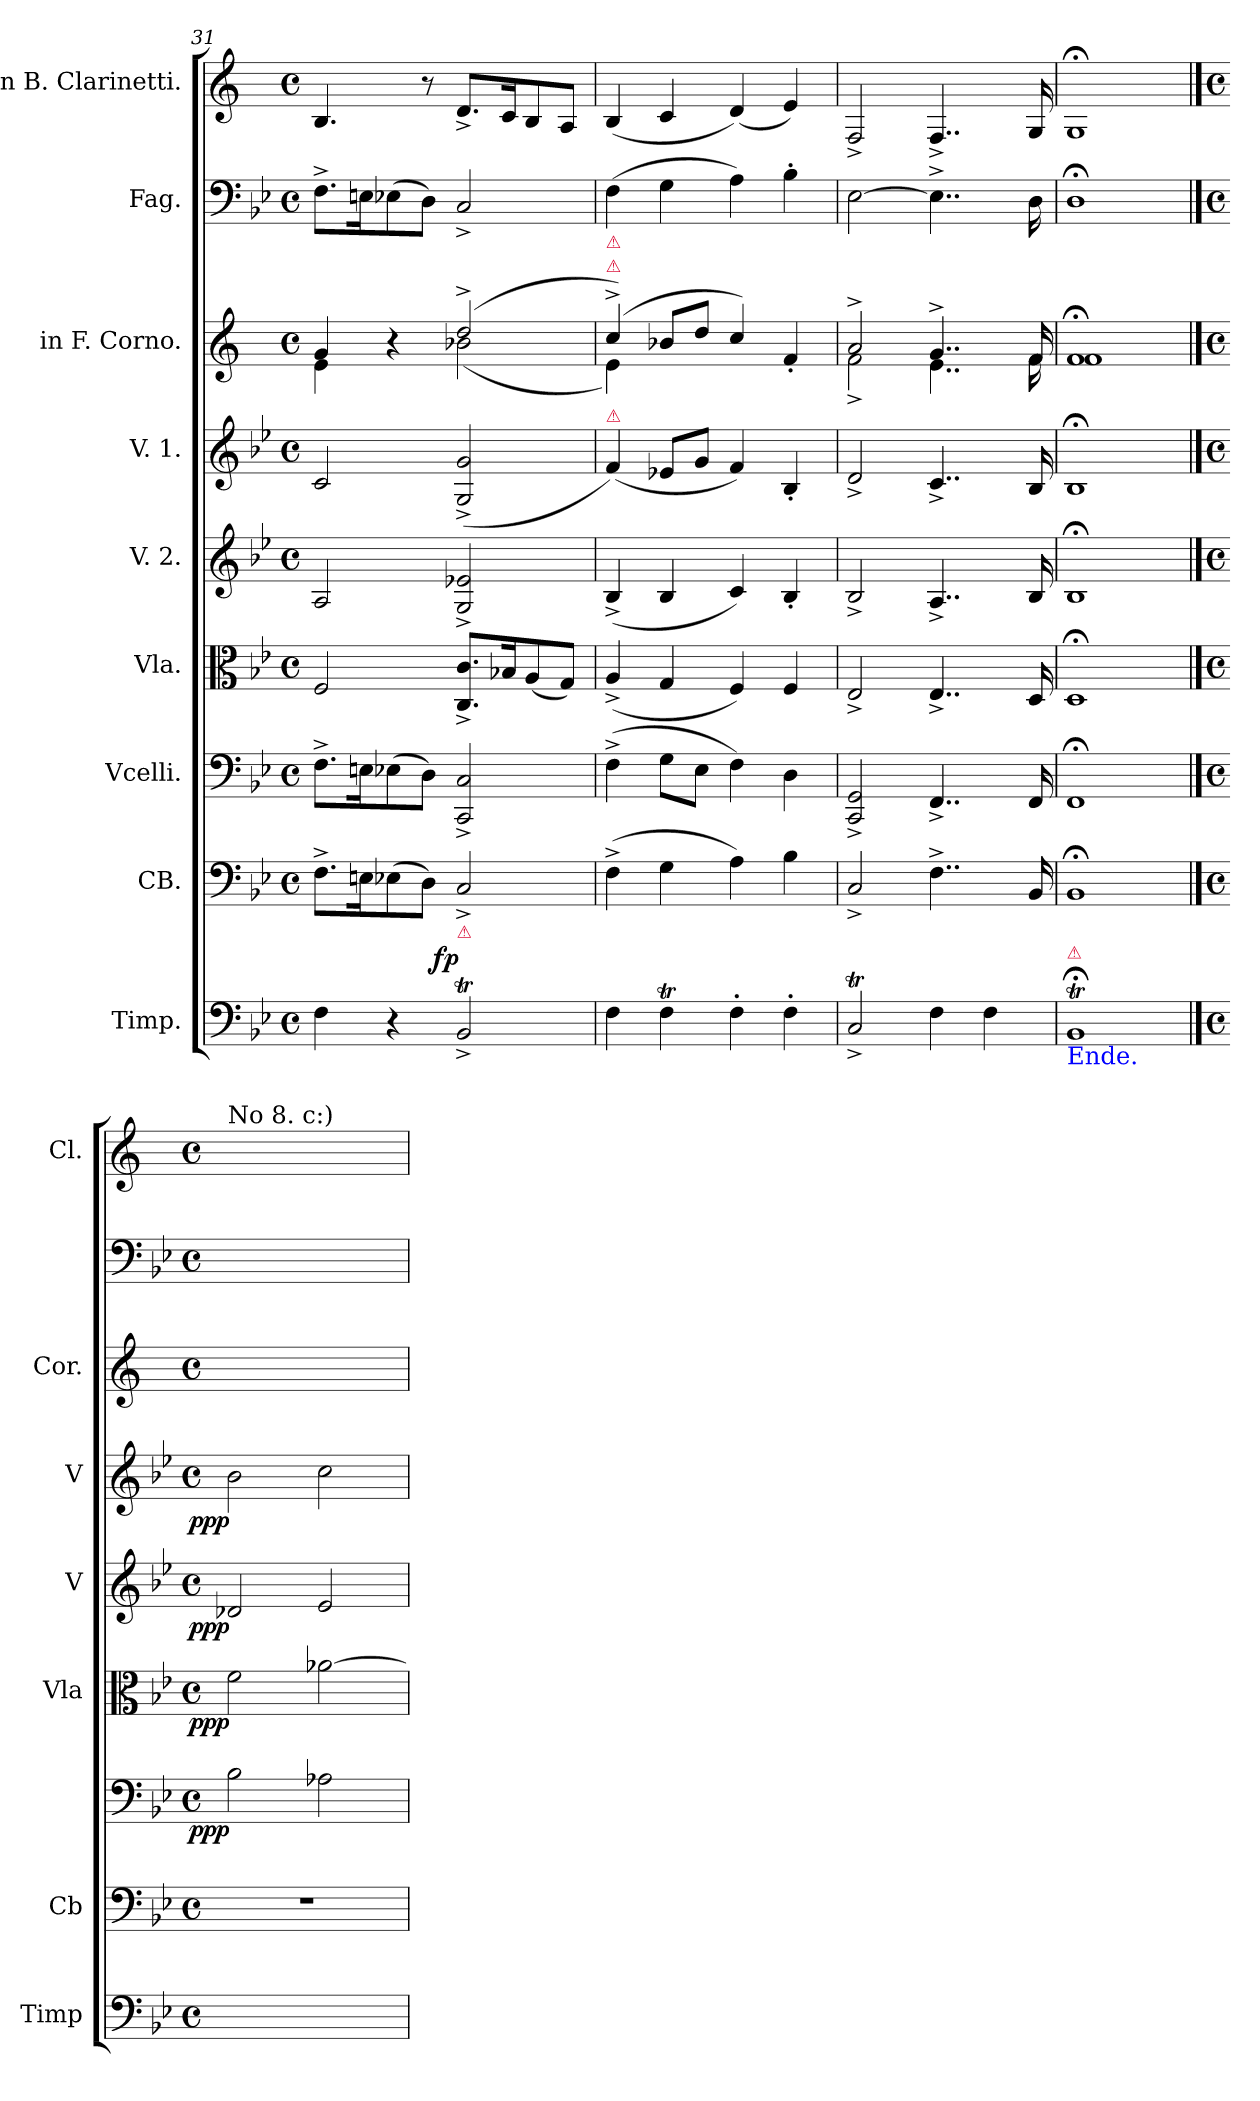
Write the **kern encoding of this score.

**kern	**dynam	**kern	**kern	**dynam	**kern	**dynam	**kern	**dynam	**kern	**dynam	**kern	**kern	**kern
*part9	*part9	*part8	*part7	*part7	*part6	*part6	*part5	*part5	*part4	*part4	*part3	*part2	*part1
*staff9	*staff9	*staff8	*staff7	*staff7	*staff6	*staff6	*staff5	*staff5	*staff4	*staff4	*staff3	*staff2	*staff1
*I"Timp.	*	*I"CB.	*I"Vcelli.	*	*I"Vla.	*	*I"V. 2.	*	*I"V. 1.	*	*I"in F. Corno.	*I"Fag.	*I"in B. Clarinetti.
*I'Timp	*	*I'Cb	*	*	*I'Vla	*	*I'V	*	*I'V	*	*I'Cor.	*	*I'Cl.
*clefF4	*	*clefF4	*clefF4	*	*clefC3	*	*clefG2	*	*clefG2	*	*clefG2	*clefF4	*clefG2
*	*	*	*	*	*	*	*	*	*	*	*ITrd4c7	*	*ITrd1c2
*k[b-e-]	*	*k[b-e-]	*k[b-e-]	*	*k[b-e-]	*	*k[b-e-]	*	*k[b-e-]	*	*k[b-]	*k[b-e-]	*k[b-e-]
*M4/4	*	*M4/4	*M4/4	*	*M4/4	*	*M4/4	*	*M4/4	*	*M4/4	*M4/4	*M4/4
*met(c)	*	*met(c)	*met(c)	*	*met(c)	*	*met(c)	*	*met(c)	*	*met(c)	*met(c)	*met(c)
=31	=31	=31	=31	=31	=31	=31	=31	=31	=31	=31	=31	=31	=31
*	*	*	*	*	*	*	*	*	*	*	*^	*	*
4F\	.	8.F^\L	8.F^\L	.	2F/	.	2A/	.	2c/	.	4c/	4A\	8.F^>\L	4.A/
.	.	16En\K	16En\K	.	.	.	.	.	.	.	.	.	16En\K	.
4r	.	(8E-X\	(8E-X\	.	.	.	.	.	.	.	4r	4ryy	(>8E-X\	.
.	.	8D\J)	8D\J)	.	.	.	.	.	.	.	.	.	8D\J)	8r
!LO:TX:a:color=crimson:t=⚠	!	!	!	!	!	!	!	!	!	!	!	!	!	!
!	!LO:DY:a:rj	!	!	!	!	!	!	!	!	!	!	!	!	!
2BB-T^</	fp	2C^/	2CC^/ 2C^/	.	8.C^</ 8.c^</L	.	2G^</ 2e-X^</	.	(>2G^/ 2g^/	.	(>2g^>/	(<2e-X\	2C^</	8.c^</L
.	.	.	.	.	16B-X/K	.	.	.	.	.	.	.	.	16B-/K
.	.	.	.	.	(<8A/	.	.	.	.	.	.	.	.	8A/
.	.	.	.	.	8G/J)	.	.	.	.	.	.	.	.	8G/J
=32	=32	=32	=32	=32	=32	=32	=32	=32	=32	=32	=32	=32	=32	=32
!	!	!	!	!	!	!	!	!	!	!	!LO:TX:a:color=crimson:t=⚠	!	!	!
!	!	!	!	!	!	!	!	!	!	!	!LO:TX:a:color=crimson:t=⚠	!	!	!
!	!	!	!	!	!	!	!	!	!LO:TX:a:color=crimson:t=⚠	!	!	!	!	!
4F\	.	(>4F^>\	(4F^>\	.	(<4A^</	.	(>4B-^</	.	(>4f/)	.	(>4f^</)	4A\)	(>4F\	(>4A/
4FT\	.	4G\	8G\L	.	4G/	.	4B-/	.	8e-X/L	.	8e-X/L	4ryy	4G\	4B-/
.	.	.	8E-\J	.	.	.	.	.	8g/J	.	8g/J	.	.	.
4F'\	.	4A\)	4F\)	.	4F/)	.	4c/)	.	4f/)	.	4f/)	4ryy	4A\)	(>4c/)
4F'\	.	4B-\	4D\	.	4F/	.	4B-'</	.	4B-'</	.	4B-'>/	4ryy	4B-'\	4d/)
=33	=33	=33	=33	=33	=33	=33	=33	=33	=33	=33	=33	=33	=33	=33
2CT^</	.	2C^</	2CC^</ 2GG^</	.	2E-^</	.	2B-^</	.	2d^</	.	2d^>/	2B-^<\	[2E-\	2E-^</
4F\	.	4..F^>\	4..FF^</	.	4..E-^</	.	4..A^</	.	4..c^</	.	4..c^>/	4..A\	4..E-^\]	4..E-^</
4F\	.	.	.	.	.	.	.	.	.	.	.	.	.	.
.	.	16BB-/	16FF/	.	16D/	.	16B-/	.	16B-/	.	16B-/	16B-\	16D\	16F/
=34	=34	=34	=34	=34	=34	=34	=34	=34	=34	=34	=34	=34	=34	=34
!LO:TX:b:color=blue:t=Ende.	!	!	!	!	!	!	!	!	!	!	!	!	!	!
!LO:TX:a:color=crimson:t=⚠	!	!	!	!	!	!	!	!	!	!	!	!	!	!
1BB-T;</	.	1BB-;<	1FF;<	.	1D;<	.	1B-;<	.	1B-;<	.	1B-;<	1B-	1D;<	1F;<
*	*	*	*	*	*	*	*	*	*	*	*v	*v	*	*
==35	==35	==35	==35	==35	==35	==35	==35	==35	==35	==35	==35	==35	==35
*M4/4	*	*M4/4	*M4/4	*	*M4/4	*	*M4/4	*	*M4/4	*	*M4/4	*M4/4	*M4/4
*met(c)	*	*met(c)	*met(c)	*	*met(c)	*	*met(c)	*	*met(c)	*	*met(c)	*met(c)	*met(c)
*	*	*	*	*	*	*	*	*	*	*	*^	*	*
!	!	!	!	!	!	!	!	!	!	!	!	!	!	!LO:TX:a:t=No 8. c&colon;)
!	!	!	!	!LO:DY:rj	!	!LO:DY:rj	!	!LO:DY:rj	!	!LO:DY:rj	!	!	!	!
*	*	*	*	*	*	*	*	*	*	*	*v	*v	*	*
1ryy	.	1r	2B-\	ppp	2f\	ppp	2d-X/	ppp	2b-\	ppp	1ryy	1ryy	1ryy
.	.	.	2A-X\	.	[2a-X\	.	2e-/	.	2cc\	.	.	.	.
=	=	=	=	=	=	=	=	=	=	=	=	=	=
*-	*-	*-	*-	*-	*-	*-	*-	*-	*-	*-	*-	*-	*-
